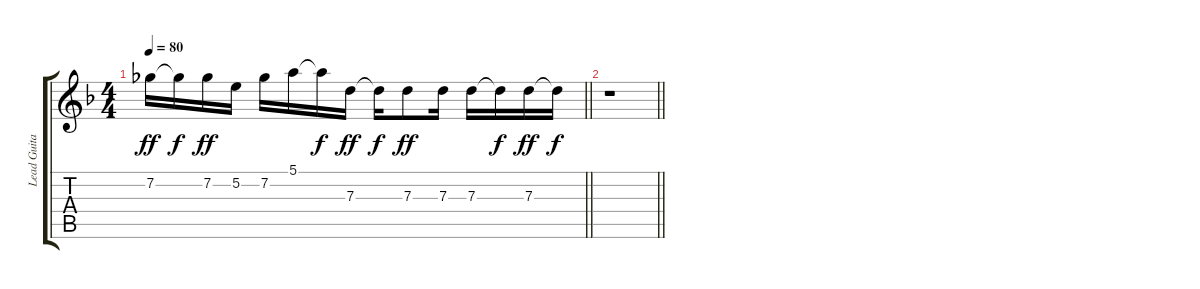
\track ("Lead Guitar" "Lead Guita") {instrument distortionguitar}
\staff {score tabs}
\tuning (E4 B3 G3 D3 A2 D2) {hide}
\ts (4 4)
\tempo 80
\clef g2
\barLineRight lightlight
\ks f
7.2.16{dy ff} 7.2{t}.16{dy f} 7.2.16{dy ff} 5.2.16 7.2.16 5.1.16 5.1{t}.16{dy f} 7.3.16{dy ff} 7.3{t}.16{dy f} 7.3.8{dy ff} 7.3.16 7.3.16 7.3{t}.16{dy f} 7.3.16{dy ff} 7.3{t}.16{dy f} |
\barLineRight lightlight
r.1
